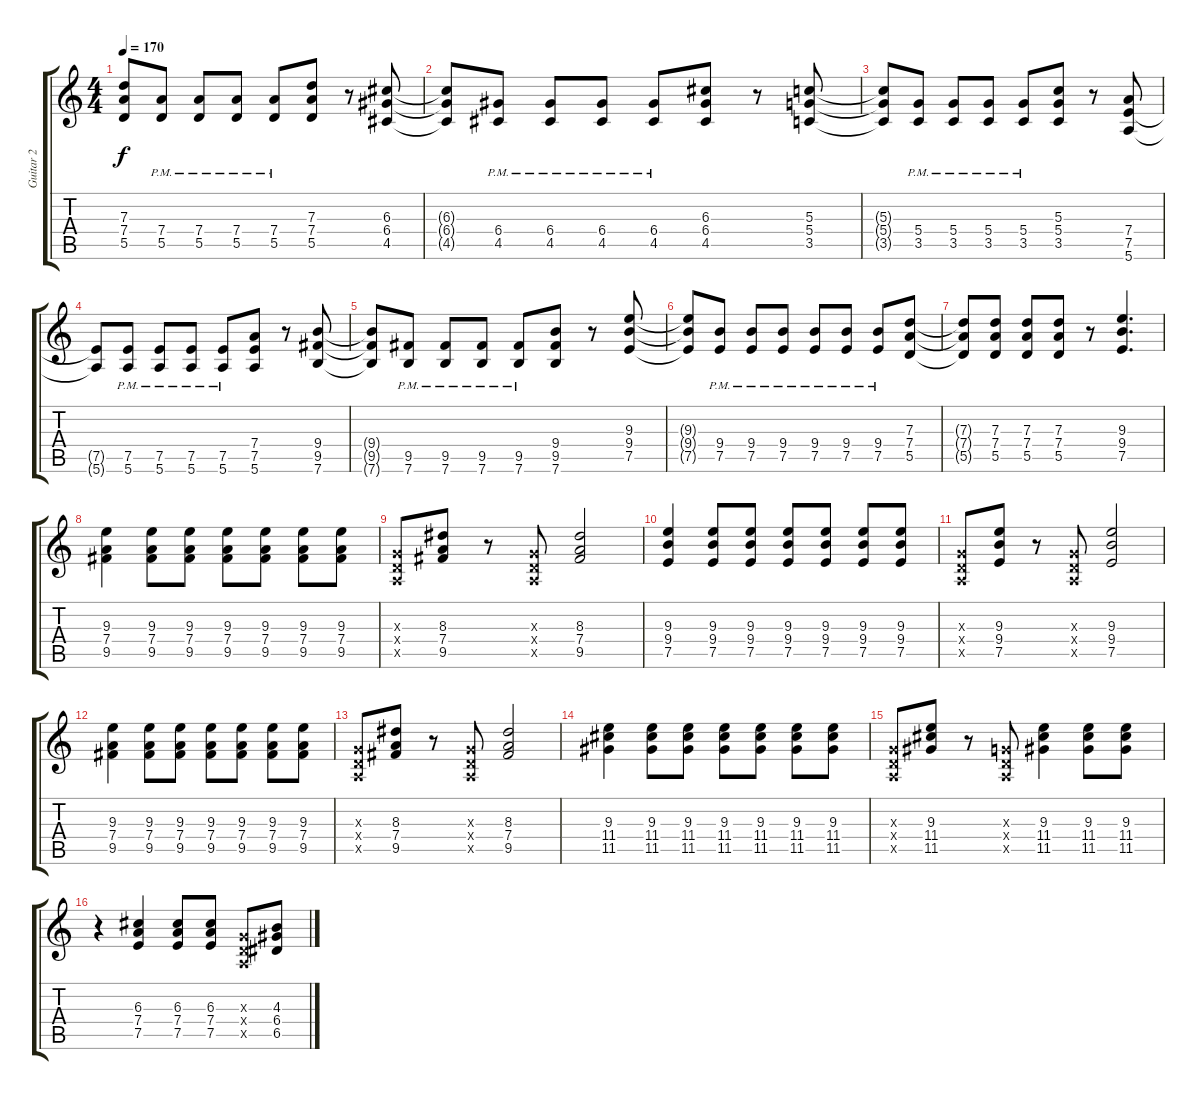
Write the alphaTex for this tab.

\track ("Guitar 2" "Guitar 2") {instrument distortionguitar}
\staff {score tabs}
\tuning (E4 B3 G3 D3 A2 E2) {hide}
\ts (4 4)
\tempo 170
\clef g2
\ks c
(7.3{t} 7.4{t} 5.5{t}).8{dy f} (7.4{pm} 5.5{pm}).8 (7.4{pm} 5.5{pm}).8 (7.4{pm} 5.5{pm}).8 (7.4{pm} 5.5{pm}).8 (7.3 7.4 5.5).8 r.8 (6.3 6.4 4.5).8 |
(6.3{t} 6.4{t} 4.5{t}).8 (6.4{pm} 4.5{pm}).8 (6.4{pm} 4.5{pm}).8 (6.4{pm} 4.5{pm}).8 (6.4{pm} 4.5{pm}).8 (6.3 6.4 4.5).8 r.8 (5.3 5.4 3.5).8 |
(5.3{t} 5.4{t} 3.5{t}).8 (5.4{pm} 3.5{pm}).8 (5.4{pm} 3.5{pm}).8 (5.4{pm} 3.5{pm}).8 (5.4{pm} 3.5{pm}).8 (5.3 5.4 3.5).8 r.8 (7.4 7.5 5.6).8 |
(7.5{t} 5.6{t}).8 (7.5{pm} 5.6{pm}).8 (7.5{pm} 5.6{pm}).8 (7.5{pm} 5.6{pm}).8 (7.5{pm} 5.6{pm}).8 (7.4 7.5 5.6).8 r.8 (9.4 9.5 7.6).8 |
(9.4{t} 9.5{t} 7.6{t}).8 (9.5{pm} 7.6{pm}).8 (9.5{pm} 7.6{pm}).8 (9.5{pm} 7.6{pm}).8 (9.5{pm} 7.6{pm}).8 (9.4 9.5 7.6).8 r.8 (9.3 9.4 7.5).8 |
(9.3{t} 9.4{t} 7.5{t}).8 (9.4{pm} 7.5{pm}).8 (9.4{pm} 7.5{pm}).8 (9.4{pm} 7.5{pm}).8 (9.4{pm} 7.5{pm}).8 (9.4{pm} 7.5{pm}).8 (9.4{pm} 7.5{pm}).8 (7.3 7.4 5.5).8 |
(7.3{t} 7.4{t} 5.5{t}).8 (7.3 7.4 5.5).8 (7.3 7.4 5.5).8 (7.3 7.4 5.5).8 r.8 (9.3 9.4 7.5).4{d} |
(9.3 7.4 9.5).4 (9.3 7.4 9.5).8 (9.3 7.4 9.5).8 (9.3 7.4 9.5).8 (9.3 7.4 9.5).8 (9.3 7.4 9.5).8 (9.3 7.4 9.5).8 |
(0.3{x} 0.4{x} 0.5{x}).8 (8.3 7.4 9.5).8 r.8 (0.3{x} 0.4{x} 0.5{x}).8 (8.3 7.4 9.5).2 |
(9.3 9.4 7.5).4 (9.3 9.4 7.5).8 (9.3 9.4 7.5).8 (9.3 9.4 7.5).8 (9.3 9.4 7.5).8 (9.3 9.4 7.5).8 (9.3 9.4 7.5).8 |
(0.3{x} 0.4{x} 0.5{x}).8 (9.3 9.4 7.5).8 r.8 (0.3{x} 0.4{x} 0.5{x}).8 (9.3 9.4 7.5).2 |
(9.3 7.4 9.5).4 (9.3 7.4 9.5).8 (9.3 7.4 9.5).8 (9.3 7.4 9.5).8 (9.3 7.4 9.5).8 (9.3 7.4 9.5).8 (9.3 7.4 9.5).8 |
(0.3{x} 0.4{x} 0.5{x}).8 (8.3 7.4 9.5).8 r.8 (0.3{x} 0.4{x} 0.5{x}).8 (8.3 7.4 9.5).2 |
(9.3 11.4 11.5).4 (9.3 11.4 11.5).8 (9.3 11.4 11.5).8 (9.3 11.4 11.5).8 (9.3 11.4 11.5).8 (9.3 11.4 11.5).8 (9.3 11.4 11.5).8 |
(0.3{x} 0.4{x} 0.5{x}).8 (9.3 11.4 11.5).8 r.8 (0.3{x} 0.4{x} 0.5{x}).8 (9.3 11.4 11.5).4 (9.3 11.4 11.5).8 (9.3 11.4 11.5).8 |
r.4 (6.3 7.4 7.5).4 (6.3 7.4 7.5).8 (6.3 7.4 7.5).8 (0.3{x} 0.4{x} 0.5{x}).8 (4.3 6.4 6.5).8
